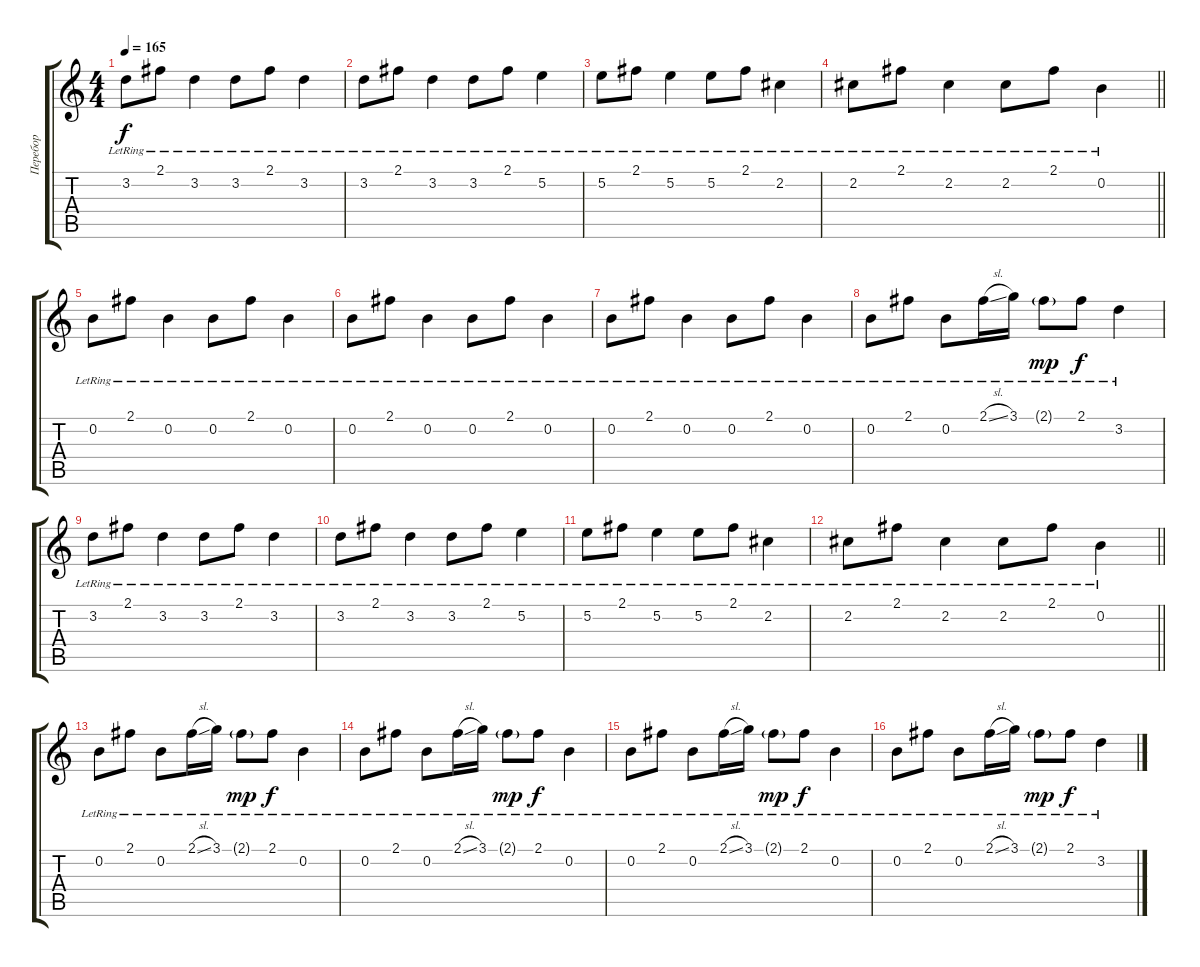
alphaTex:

\track ("Перебор" "Перебор") {instrument acousticguitarsteel}
\staff {score tabs}
\tuning (E4 B3 G3 D3 A2 E2) {hide}
\ts (4 4)
\tempo 165
\clef g2
\ks c
3.2{lr}.8{dy f} 2.1{lr}.8 3.2{lr}.4 3.2{lr}.8 2.1{lr}.8 3.2{lr}.4 |
3.2{lr}.8 2.1{lr}.8 3.2{lr}.4 3.2{lr}.8 2.1{lr}.8 5.2{lr}.4 |
5.2{lr}.8 2.1{lr}.8 5.2{lr}.4 5.2{lr}.8 2.1{lr}.8 2.2{lr}.4 |
\barLineRight lightlight
2.2{lr}.8 2.1{lr}.8 2.2{lr}.4 2.2{lr}.8 2.1{lr}.8 0.2{lr}.4 |
0.2{lr}.8 2.1{lr}.8 0.2{lr}.4 0.2{lr}.8 2.1{lr}.8 0.2{lr}.4 |
0.2{lr}.8 2.1{lr}.8 0.2{lr}.4 0.2{lr}.8 2.1{lr}.8 0.2{lr}.4 |
0.2{lr}.8 2.1{lr}.8 0.2{lr}.4 0.2{lr}.8 2.1{lr}.8 0.2{lr}.4 |
0.2{lr}.8 2.1{lr}.8 0.2{lr}.8 2.1{sl lr}.16 3.1{lr}.16 2.1{g lr}.8{dy mp} 2.1{lr}.8{dy f} 3.2{lr}.4 |
3.2{lr}.8 2.1{lr}.8 3.2{lr}.4 3.2{lr}.8 2.1{lr}.8 3.2{lr}.4 |
3.2{lr}.8 2.1{lr}.8 3.2{lr}.4 3.2{lr}.8 2.1{lr}.8 5.2{lr}.4 |
5.2{lr}.8 2.1{lr}.8 5.2{lr}.4 5.2{lr}.8 2.1{lr}.8 2.2{lr}.4 |
\barLineRight lightlight
2.2{lr}.8 2.1{lr}.8 2.2{lr}.4 2.2{lr}.8 2.1{lr}.8 0.2{lr}.4 |
0.2{lr}.8 2.1{lr}.8 0.2{lr}.8 2.1{sl lr}.16 3.1{lr}.16 2.1{g lr}.8{dy mp} 2.1{lr}.8{dy f} 0.2{lr}.4 |
0.2{lr}.8 2.1{lr}.8 0.2{lr}.8 2.1{sl lr}.16 3.1{lr}.16 2.1{g lr}.8{dy mp} 2.1{lr}.8{dy f} 0.2{lr}.4 |
0.2{lr}.8 2.1{lr}.8 0.2{lr}.8 2.1{sl lr}.16 3.1{lr}.16 2.1{g lr}.8{dy mp} 2.1{lr}.8{dy f} 0.2{lr}.4 |
0.2{lr}.8 2.1{lr}.8 0.2{lr}.8 2.1{sl lr}.16 3.1{lr}.16 2.1{g lr}.8{dy mp} 2.1{lr}.8{dy f} 3.2{lr}.4
